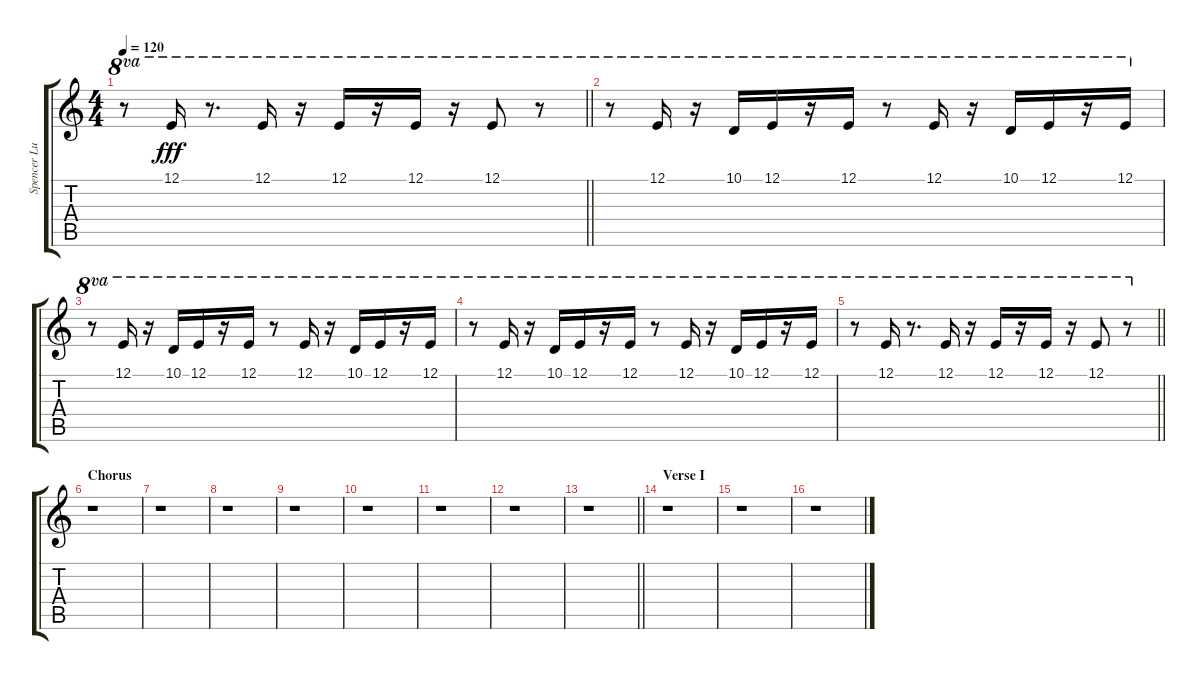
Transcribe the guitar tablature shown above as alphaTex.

\track ("Spencer Ludwig's trumpet" "Spencer Lu") {instrument trumpet}
\staff {score tabs}
\tuning (E4 B3 G3 D3 A2 E2) {hide}
\ts (4 4)
\tempo 120
\clef g2
\barLineRight lightlight
\ks c
r.8{ot 8va dy fff} 12.1.16{ot 8va} r.8{d ot 8va} 12.1.16{ot 8va} r.16{ot 8va} 12.1.16{ot 8va} r.16{ot 8va} 12.1.16{ot 8va} r.16{ot 8va} 12.1.8{ot 8va} r.8{ot 8va} |
r.8{ot 8va} 12.1.16{ot 8va} r.16{ot 8va} 10.1.16{ot 8va} 12.1.16{ot 8va} r.16{ot 8va} 12.1.16{ot 8va} r.8{ot 8va} 12.1.16{ot 8va} r.16{ot 8va} 10.1.16{ot 8va} 12.1.16{ot 8va} r.16{ot 8va} 12.1.16{ot 8va} |
r.8{ot 8va} 12.1.16{ot 8va} r.16{ot 8va} 10.1.16{ot 8va} 12.1.16{ot 8va} r.16{ot 8va} 12.1.16{ot 8va} r.8{ot 8va} 12.1.16{ot 8va} r.16{ot 8va} 10.1.16{ot 8va} 12.1.16{ot 8va} r.16{ot 8va} 12.1.16{ot 8va} |
r.8{ot 8va} 12.1.16{ot 8va} r.16{ot 8va} 10.1.16{ot 8va} 12.1.16{ot 8va} r.16{ot 8va} 12.1.16{ot 8va} r.8{ot 8va} 12.1.16{ot 8va} r.16{ot 8va} 10.1.16{ot 8va} 12.1.16{ot 8va} r.16{ot 8va} 12.1.16{ot 8va} |
\barLineRight lightlight
r.8{ot 8va} 12.1.16{ot 8va} r.8{d ot 8va} 12.1.16{ot 8va} r.16{ot 8va} 12.1.16{ot 8va} r.16{ot 8va} 12.1.16{ot 8va} r.16{ot 8va} 12.1.8{ot 8va} r.8{ot 8va} |
\section ("" "Chorus")
r.1 |
r.1 |
r.1 |
r.1 |
r.1 |
r.1 |
r.1 |
\barLineRight lightlight
r.1 |
\section ("" "Verse I")
r.1 |
r.1 |
r.1
